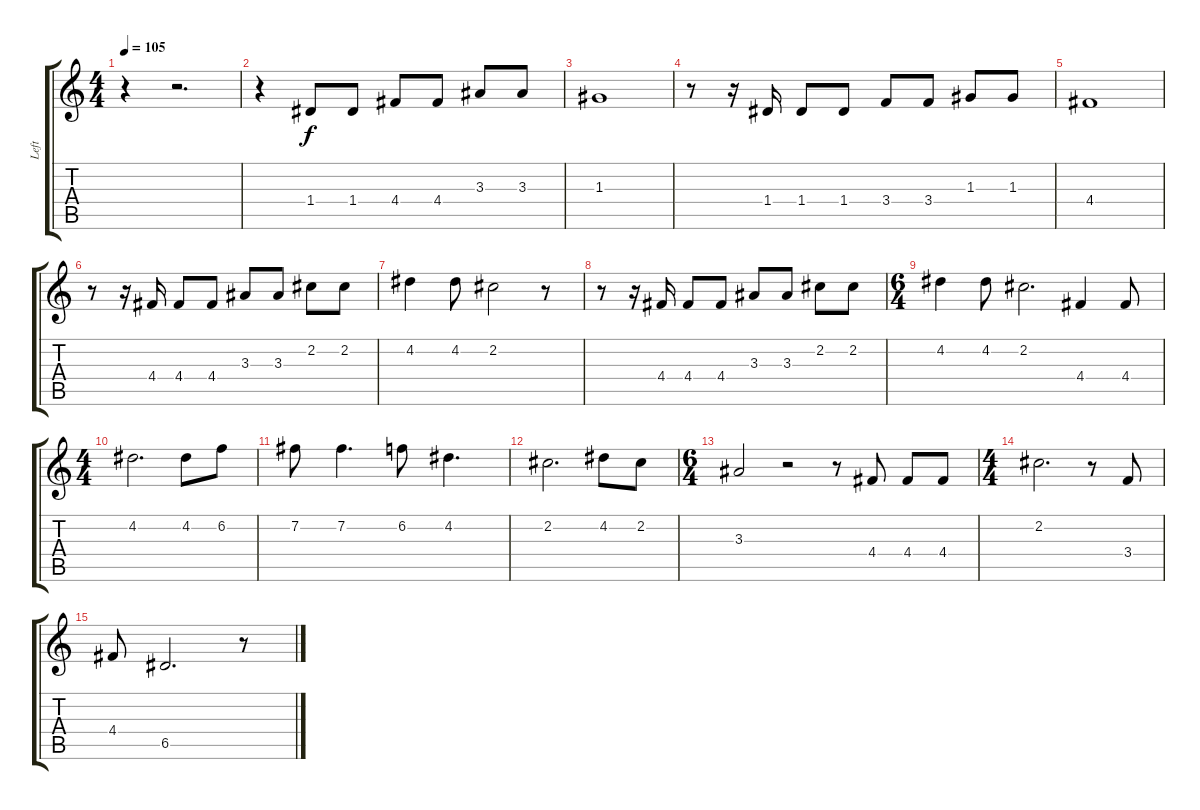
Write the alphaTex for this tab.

\track ("Left" "Left") {instrument acousticguitarnylon}
\staff {score tabs}
\tuning (E4 B3 G3 D3 A2 E2) {hide}
\ts (4 4)
\tempo 105
\clef g2
\ks c
r.4{dy f instrument acousticguitarnylon} r.2{d} |
r.4 1.4.8 1.4.8 4.4.8 4.4.8 3.3.8 3.3.8 |
1.3.1 |
r.8 r.16 1.4.16 1.4.8 1.4.8 3.4.8 3.4.8 1.3.8 1.3.8 |
4.4.1 |
r.8 r.16 4.4.16 4.4.8 4.4.8 3.3.8 3.3.8 2.2.8 2.2.8 |
4.2.4 4.2.8 2.2.2 r.8 |
r.8 r.16 4.4.16 4.4.8 4.4.8 3.3.8 3.3.8 2.2.8 2.2.8 |
\ts (6 4)
4.2.4 4.2.8 2.2.2{d} 4.4.4 4.4.8 |
\ts (4 4)
4.2.2{d} 4.2.8 6.2.8 |
7.2.8 7.2.4{d} 6.2.8 4.2.4{d} |
2.2.2{d} 4.2.8 2.2.8 |
\ts (6 4)
3.3.2 r.2 r.8 4.4.8 4.4.8 4.4.8 |
\ts (4 4)
2.2.2{d} r.8 3.4.8 |
4.4.8 6.5.2{d} r.8
